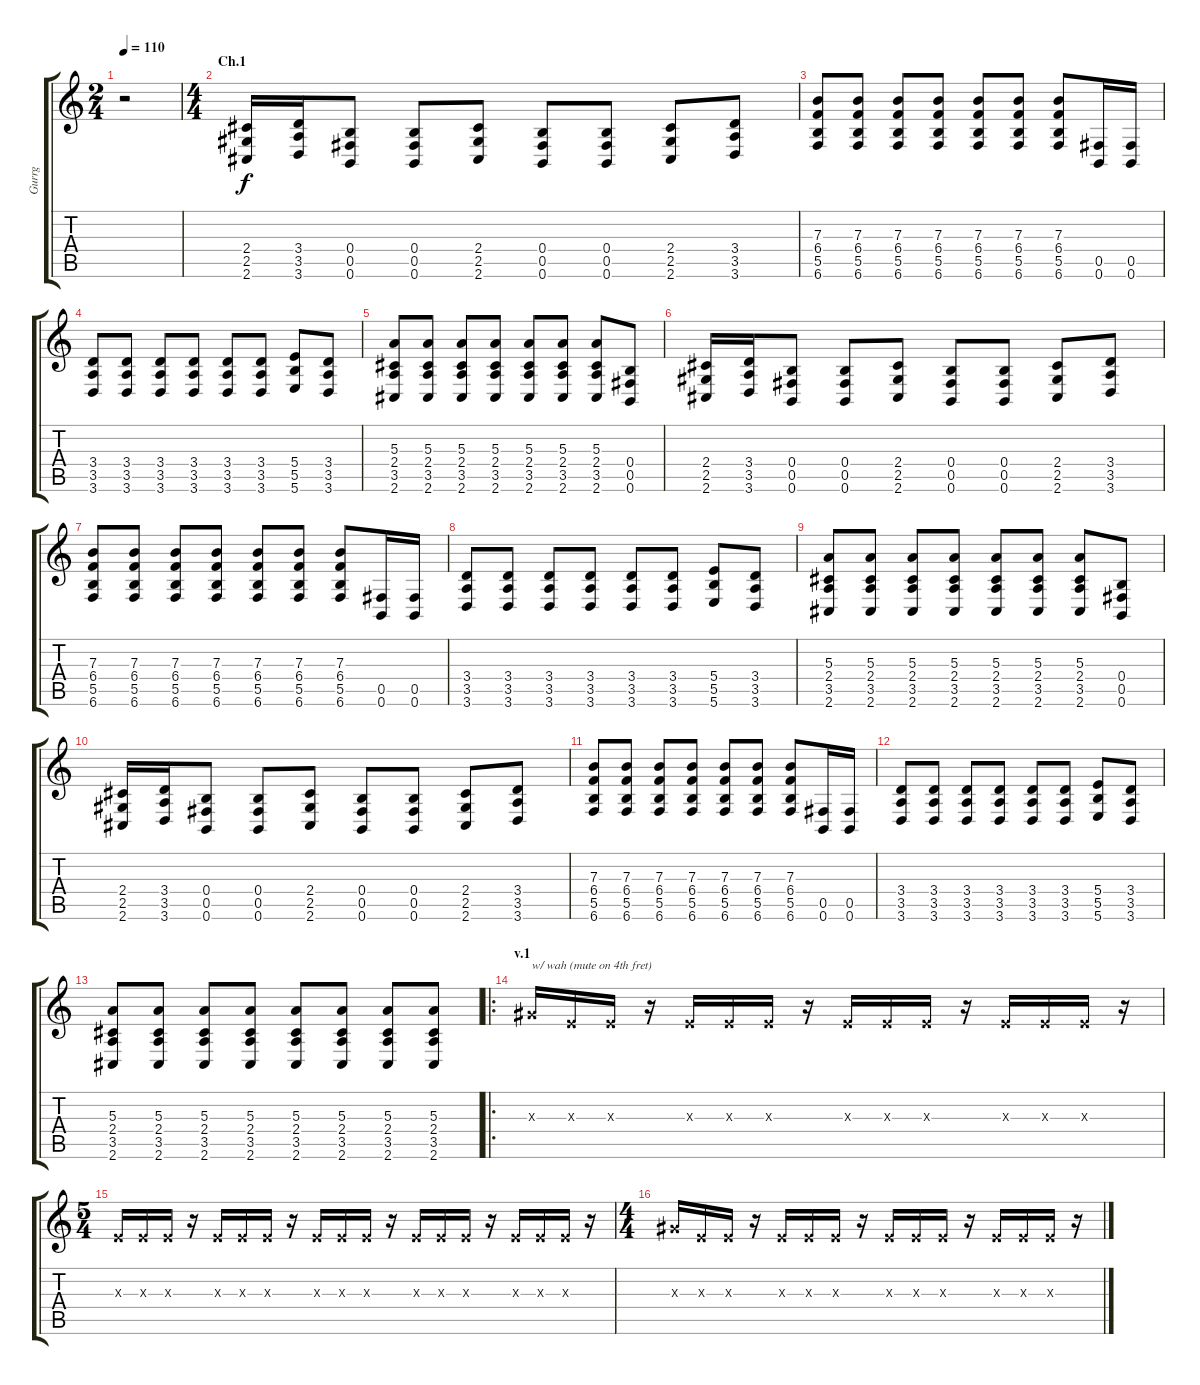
\track ("Gurrg" "Gurrg") {instrument overdrivenguitar}
\staff {score tabs}
\tuning (Db4 Ab3 E3 B2 Gb2 B1) {hide}
\ts (2 4)
\tempo 110
\clef g2
\ks c
r.2{dy f} |
\ts (4 4)
\section ("" "Ch.1")
(2.4 2.5 2.6).16{instrument overdrivenguitar} (3.4 3.5 3.6).16 (0.4 0.5 0.6).8 (0.4 0.5 0.6).8 (2.4 2.5 2.6).8 (0.4 0.5 0.6).8 (0.4 0.5 0.6).8 (2.4 2.5 2.6).8 (3.4 3.5 3.6).8 |
(7.3 6.4 5.5 6.6).8 (7.3 6.4 5.5 6.6).8 (7.3 6.4 5.5 6.6).8 (7.3 6.4 5.5 6.6).8 (7.3 6.4 5.5 6.6).8 (7.3 6.4 5.5 6.6).8 (7.3 6.4 5.5 6.6).8 (0.5 0.6).16 (0.5 0.6).16 |
(3.4 3.5 3.6).8 (3.4 3.5 3.6).8 (3.4 3.5 3.6).8 (3.4 3.5 3.6).8 (3.4 3.5 3.6).8 (3.4 3.5 3.6).8 (5.4 5.5 5.6).8 (3.4 3.5 3.6).8 |
(5.3 2.4 3.5 2.6).8 (5.3 2.4 3.5 2.6).8 (5.3 2.4 3.5 2.6).8 (5.3 2.4 3.5 2.6).8 (5.3 2.4 3.5 2.6).8 (5.3 2.4 3.5 2.6).8 (5.3 2.4 3.5 2.6).8 (0.4 0.5 0.6).8 |
(2.4 2.5 2.6).16{instrument overdrivenguitar} (3.4 3.5 3.6).16 (0.4 0.5 0.6).8 (0.4 0.5 0.6).8 (2.4 2.5 2.6).8 (0.4 0.5 0.6).8 (0.4 0.5 0.6).8 (2.4 2.5 2.6).8 (3.4 3.5 3.6).8 |
(7.3 6.4 5.5 6.6).8 (7.3 6.4 5.5 6.6).8 (7.3 6.4 5.5 6.6).8 (7.3 6.4 5.5 6.6).8 (7.3 6.4 5.5 6.6).8 (7.3 6.4 5.5 6.6).8 (7.3 6.4 5.5 6.6).8 (0.5 0.6).16 (0.5 0.6).16 |
(3.4 3.5 3.6).8 (3.4 3.5 3.6).8 (3.4 3.5 3.6).8 (3.4 3.5 3.6).8 (3.4 3.5 3.6).8 (3.4 3.5 3.6).8 (5.4 5.5 5.6).8 (3.4 3.5 3.6).8 |
(5.3 2.4 3.5 2.6).8 (5.3 2.4 3.5 2.6).8 (5.3 2.4 3.5 2.6).8 (5.3 2.4 3.5 2.6).8 (5.3 2.4 3.5 2.6).8 (5.3 2.4 3.5 2.6).8 (5.3 2.4 3.5 2.6).8 (0.4 0.5 0.6).8 |
(2.4 2.5 2.6).16{instrument overdrivenguitar} (3.4 3.5 3.6).16 (0.4 0.5 0.6).8 (0.4 0.5 0.6).8 (2.4 2.5 2.6).8 (0.4 0.5 0.6).8 (0.4 0.5 0.6).8 (2.4 2.5 2.6).8 (3.4 3.5 3.6).8 |
(7.3 6.4 5.5 6.6).8 (7.3 6.4 5.5 6.6).8 (7.3 6.4 5.5 6.6).8 (7.3 6.4 5.5 6.6).8 (7.3 6.4 5.5 6.6).8 (7.3 6.4 5.5 6.6).8 (7.3 6.4 5.5 6.6).8 (0.5 0.6).16 (0.5 0.6).16 |
(3.4 3.5 3.6).8 (3.4 3.5 3.6).8 (3.4 3.5 3.6).8 (3.4 3.5 3.6).8 (3.4 3.5 3.6).8 (3.4 3.5 3.6).8 (5.4 5.5 5.6).8 (3.4 3.5 3.6).8 |
(5.3 2.4 3.5 2.6).8 (5.3 2.4 3.5 2.6).8 (5.3 2.4 3.5 2.6).8 (5.3 2.4 3.5 2.6).8 (5.3 2.4 3.5 2.6).8 (5.3 2.4 3.5 2.6).8 (5.3 2.4 3.5 2.6).8 (5.3 2.4 3.5 2.6).8 |
\ro
\section ("" "v.1")
4.3{x}.16{txt "w/ wah (mute on 4th fret)"} 0.3{x}.16 0.3{x}.16 r.16 0.3{x}.16 0.3{x}.16 0.3{x}.16 r.16 0.3{x}.16 0.3{x}.16 0.3{x}.16 r.16 0.3{x}.16 0.3{x}.16 0.3{x}.16 r.16 |
\ts (5 4)
0.3{x}.16 0.3{x}.16 0.3{x}.16 r.16 0.3{x}.16 0.3{x}.16 0.3{x}.16 r.16 0.3{x}.16 0.3{x}.16 0.3{x}.16 r.16 0.3{x}.16 0.3{x}.16 0.3{x}.16 r.16 0.3{x}.16 0.3{x}.16 0.3{x}.16 r.16 |
\ts (4 4)
4.3{x}.16 0.3{x}.16 0.3{x}.16 r.16 0.3{x}.16 0.3{x}.16 0.3{x}.16 r.16 0.3{x}.16 0.3{x}.16 0.3{x}.16 r.16 0.3{x}.16 0.3{x}.16 0.3{x}.16 r.16
